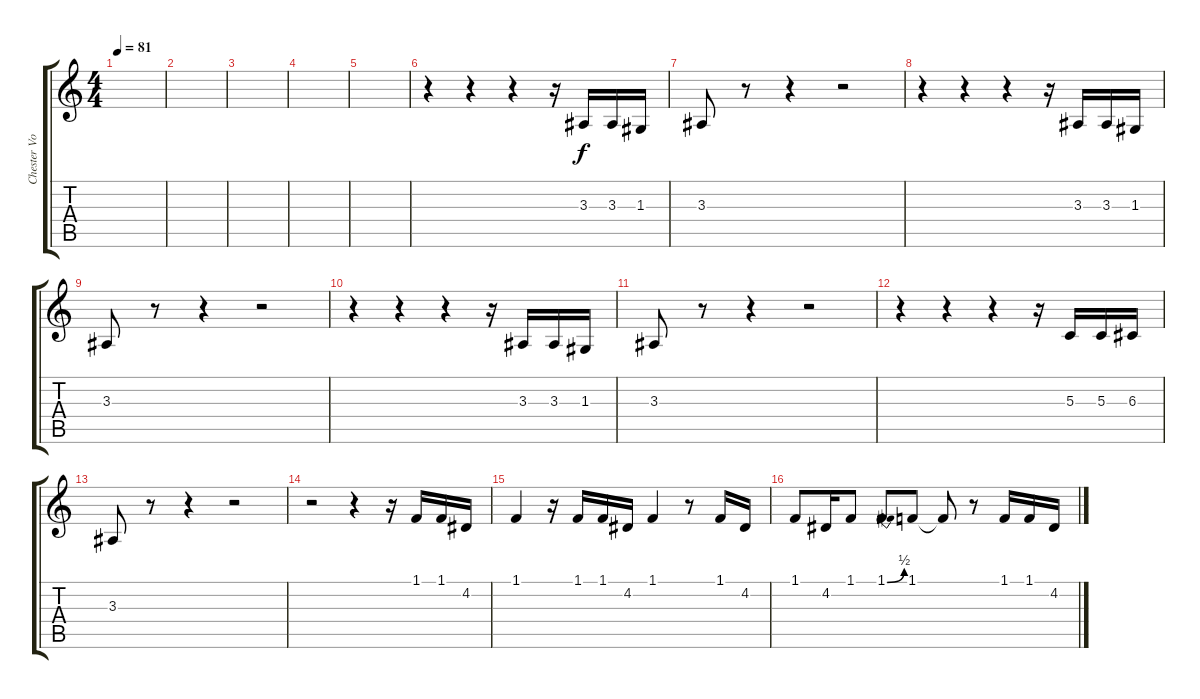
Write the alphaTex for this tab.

\track ("Chester Vocals" "Chester Vo") {instrument harmonica}
\staff {score tabs}
\tuning (E4 B3 G3 D3 A2 E2) {hide}
\ts (4 4)
\tempo 81
\clef g2
\ks c
|
|
|
|
|
r.4 r.4 r.4 r.16 3.3.16{volume 13} 3.3.16 1.3.16 |
3.3.8{volume 13} r.8 r.4 r.2 |
r.4 r.4 r.4 r.16 3.3.16{volume 13} 3.3.16 1.3.16 |
3.3.8{volume 13} r.8 r.4 r.2 |
r.4 r.4 r.4 r.16 3.3.16{volume 13} 3.3.16 1.3.16 |
3.3.8{volume 13} r.8 r.4 r.2 |
r.4 r.4 r.4 r.16 5.3.16{volume 13} 5.3.16 6.3.16 |
3.3.8{volume 13} r.8 r.4 r.2 |
r.2 r.4 r.16 1.1.16{volume 16} 1.1.16 4.2.16 |
1.1.4 r.16 1.1.16 1.1.16 4.2.16 1.1.4 r.8 1.1.16 4.2.16 |
1.1.8 4.2.16 1.1.8 1.1{be (bend 0 0 60 2)}.8 1.1.8 1.1{t}.8 r.8 1.1.16 1.1.16 4.2.16
